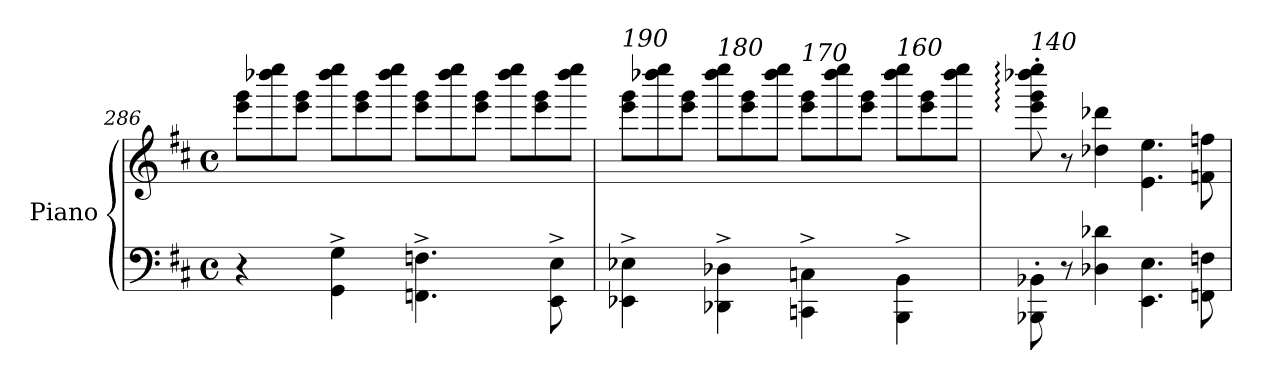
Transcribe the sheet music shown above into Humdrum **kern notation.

**kern	**kern
*part1	*part1
*staff2	*staff1
*I"Piano	*
*I'Pno	*
*clefF4	*clefG2
*k[f#c#]	*k[f#c#]
*M4/4	*M4/4
*met(c)	*met(c)
*	*Xtuplet
=286	=286
4r	12eee\ 12ggg\L
.	12dddd-X\ 12eeee\
.	12eee\ 12ggg\J
4GG\^ 4G\^	12dddd-\ 12eeee\L
.	12eee\ 12ggg\
.	12dddd-\ 12eeee\J
4.FFn\^ 4.Fn\^	12eee\ 12ggg\L
.	12dddd-\ 12eeee\
.	12eee\ 12ggg\J
.	12dddd-\ 12eeee\L
.	12eee\ 12ggg\
8EE\^ 8E\^	.
.	12dddd-\ 12eeee\J
!!LO:LB:g=z
=287	=287
!	!LO:TX:a:i:t=190
4EE-X\^ 4E-X\^	12eee\ 12ggg\L
.	12dddd-X\ 12eeee\
.	12eee\ 12ggg\J
!	!LO:TX:a:i:t=180
4DD-X\^ 4D-X\^	12dddd-\ 12eeee\L
.	12eee\ 12ggg\
.	12dddd-\ 12eeee\J
!	!LO:TX:a:i:t=170
4CCn\^ 4Cn\^	12eee\ 12ggg\L
.	12dddd-\ 12eeee\
.	12eee\ 12ggg\J
!	!LO:TX:a:i:t=160
4BBB\^ 4BB\^	12dddd-\ 12eeee\L
.	12eee\ 12ggg\
.	12dddd-\ 12eeee\J
=288	=288
!	!LO:TX:a:i:t=140
8BBB-X\' 8BB-X\'	8eee\:' 8ggg\:' 8dddd-X\:' 8eeee\:'
8r	8r
4D-X\ 4d-X\	4dd-X\ 4ddd-X\
4.EE\ 4.E\	4.e\ 4.ee\
8FFn\ 8Fn\	8fn\ 8ffn\
=	=
*-	*-
